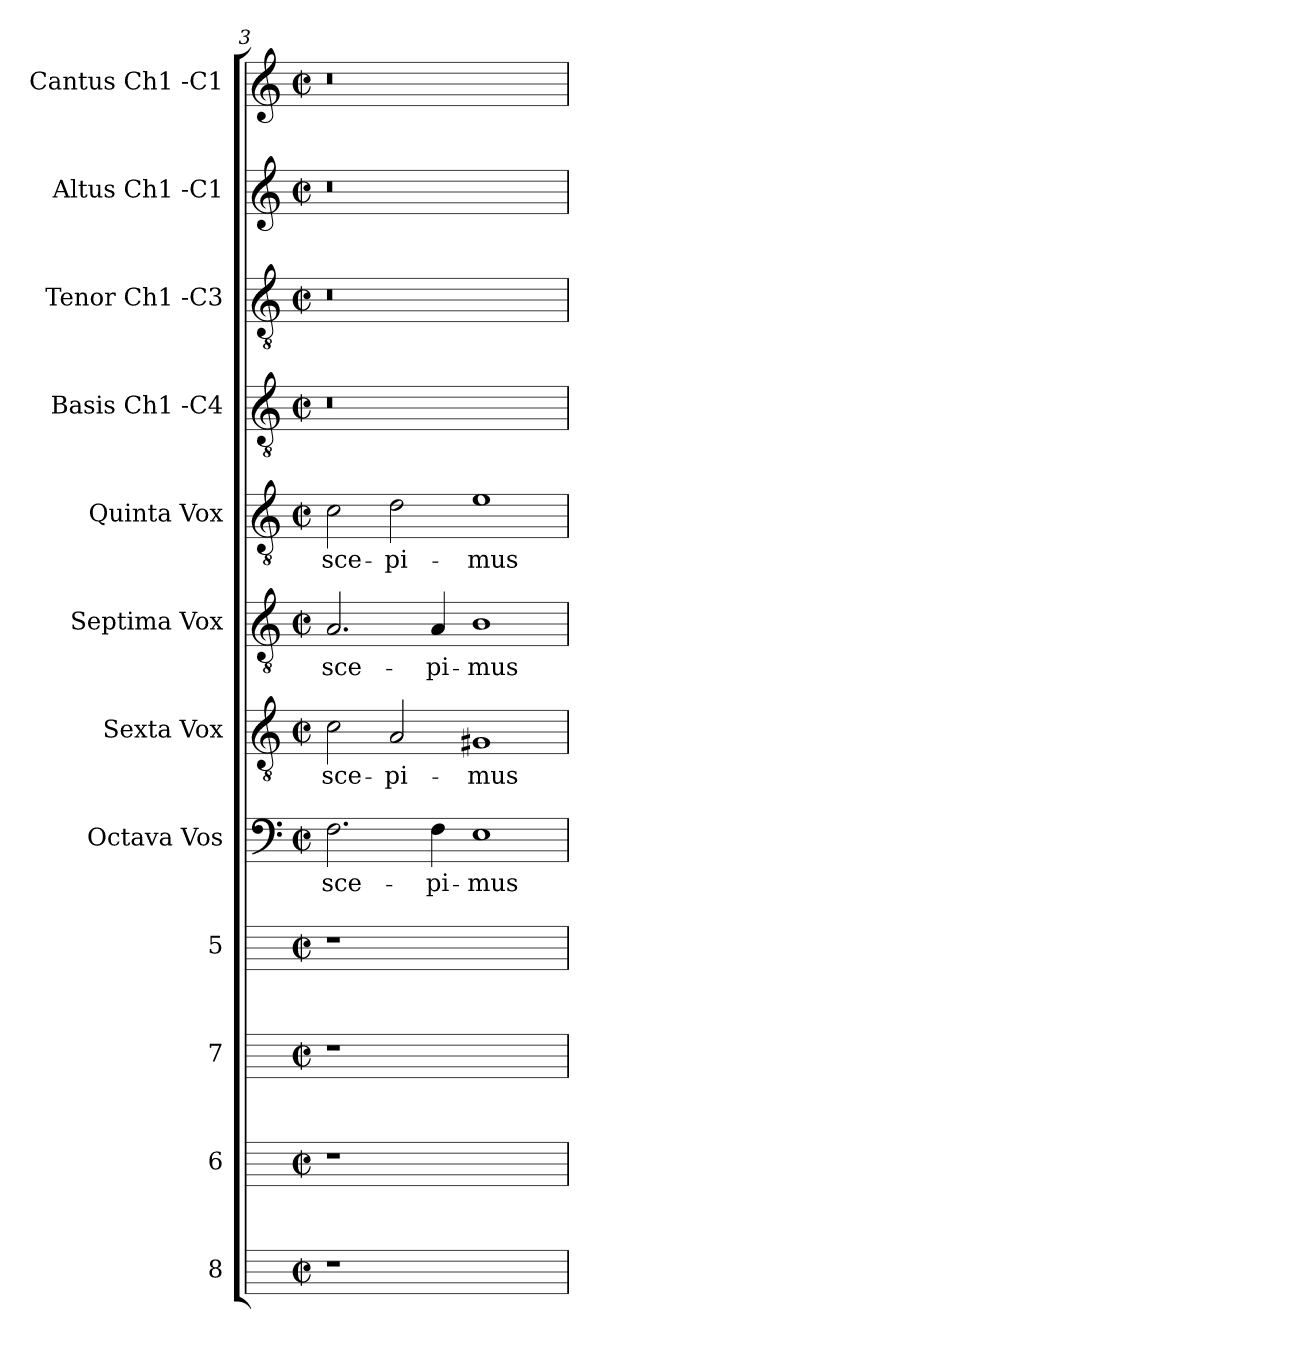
**kern	**kern	**kern	**kern	**kern	**text	**kern	**text	**kern	**text	**kern	**text	**kern	**kern	**kern	**kern
*part12	*part11	*part10	*part9	*part8	*part8	*part7	*part7	*part6	*part6	*part5	*part5	*part4	*part3	*part2	*part1
*staff12	*staff11	*staff10	*staff9	*staff8	*staff8	*staff7	*staff7	*staff6	*staff6	*staff5	*staff5	*staff4	*staff3	*staff2	*staff1
*I"8	*I"6	*I"7	*I"5	*I"Octava  Vos	*	*I"Sexta  Vox	*	*I"Septima  Vox	*	*I"Quinta  Vox	*	*I"Basis  Ch1 -C4	*I"Tenor  Ch1 -C3	*I"Altus  Ch1 -C1	*I"Cantus  Ch1 -C1
*	*	*	*	*	*	*	*	*	*	*	*	*I'B	*I'T	*I'A	*I'C
*	*	*	*	*clefF4	*	*clefGv2	*	*clefGv2	*	*clefGv2	*	*clefGv2	*clefGv2	*clefG2	*clefG2
*k[]	*k[]	*k[]	*k[]	*k[]	*	*k[]	*	*k[]	*	*k[]	*	*k[]	*k[]	*k[]	*k[]
*C:	*C:	*C:	*C:	*C:	*	*C:	*	*C:	*	*C:	*	*C:	*C:	*C:	*C:
*M2/2	*M2/2	*M2/2	*M2/2	*M2/2	*	*M2/2	*	*M2/2	*	*M2/2	*	*M2/2	*M2/2	*M2/2	*M2/2
*met(c|)	*met(c|)	*met(c|)	*met(c|)	*met(c|)	*	*met(c|)	*	*met(c|)	*	*met(c|)	*	*met(c|)	*met(c|)	*met(c|)	*met(c|)
=3	=3	=3	=3	=3	=3	=3	=3	=3	=3	=3	=3	=3	=3	=3	=3
!	!	!	!	!	!LO:LY:b:cj	!	!LO:LY:b:cj	!	!LO:LY:b:cj	!	!LO:LY:b:rj	!	!	!	!
1r	1r	1r	1r	2.F\	-sce-	2c\	-sce-	2.A/	-sce-	2c\	-sce-	0r	0r	0r	0r
!	!	!	!	!	!	!	!LO:LY:b:cj	!	!	!	!LO:LY:b:rj	!	!	!	!
.	.	.	.	.	.	2A/	-pi-	.	.	2d\	-pi-	.	.	.	.
!	!	!	!	!	!LO:LY:b:cj	!	!	!	!LO:LY:b:cj	!	!	!	!	!	!
.	.	.	.	4F\	-pi-	.	.	4A/	-pi-	.	.	.	.	.	.
!	!	!	!	!	!LO:LY:b:cj	!	!LO:LY:b:cj	!	!LO:LY:b:cj	!	!LO:LY:b:rj	!	!	!	!
1ryy	1ryy	1ryy	1ryy	1E	-mus	1G#X	-mus	1B	-mus	1e	-mus	.	.	.	.
=	=	=	=	=	=	=	=	=	=	=	=	=	=	=	=
*-	*-	*-	*-	*-	*-	*-	*-	*-	*-	*-	*-	*-	*-	*-	*-
